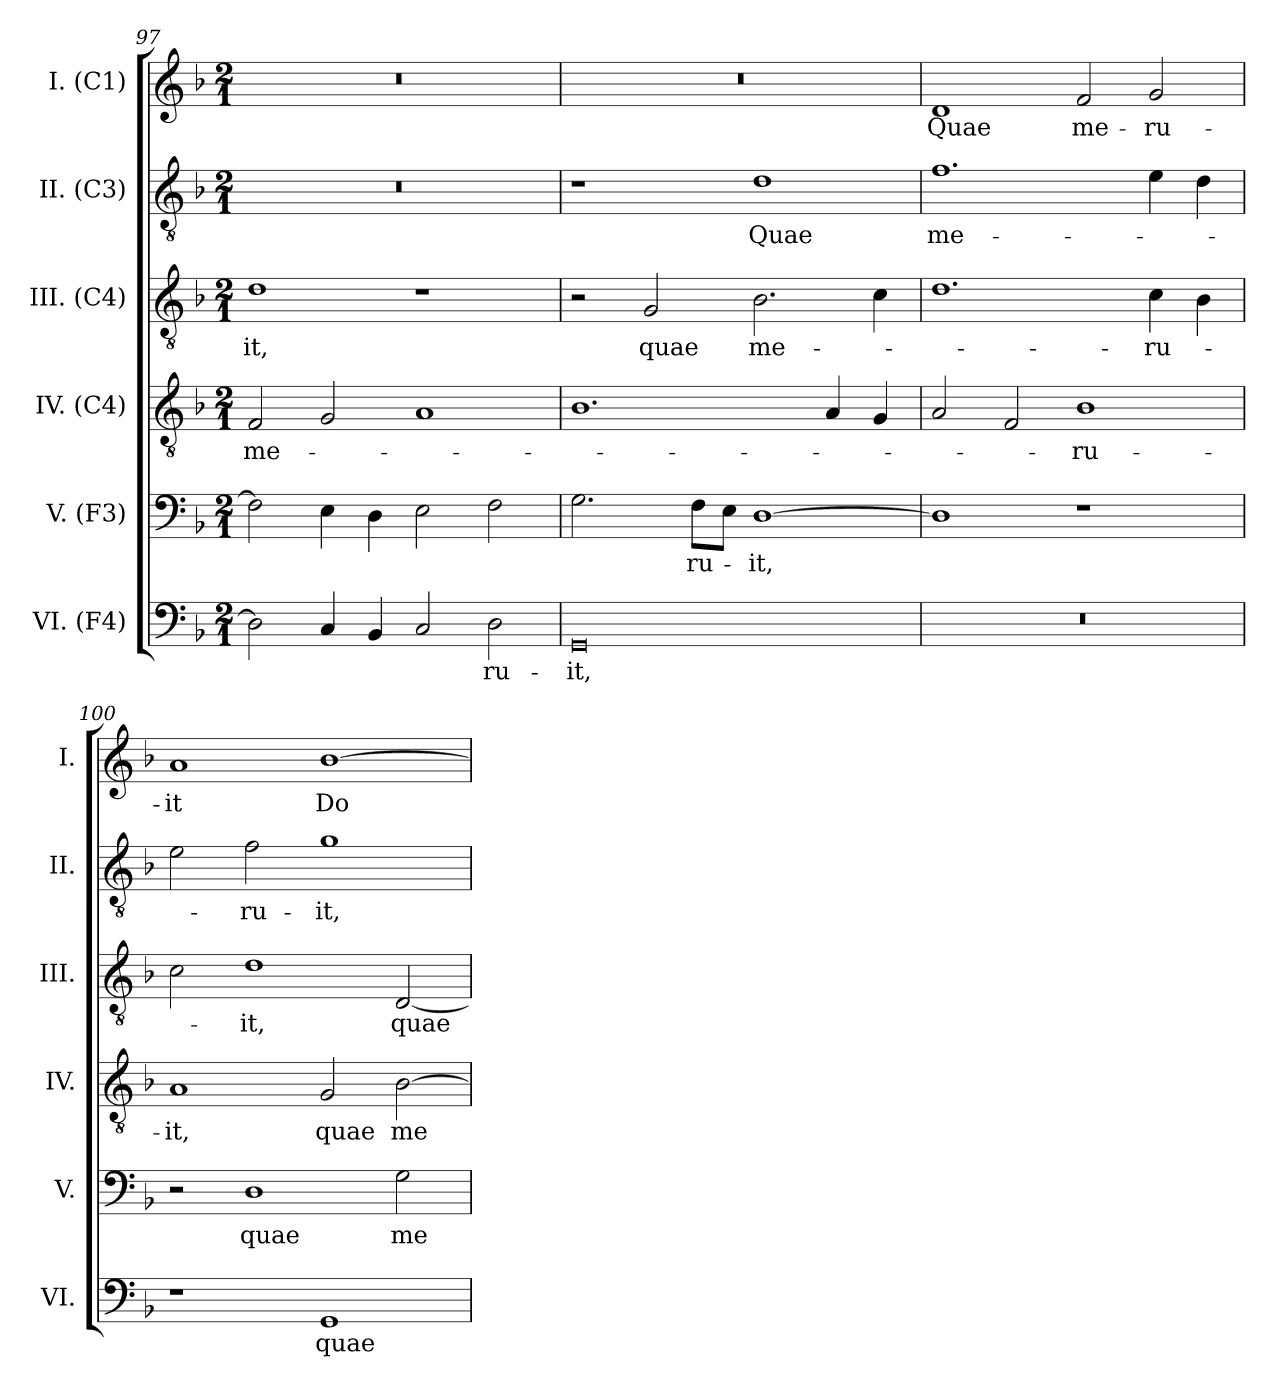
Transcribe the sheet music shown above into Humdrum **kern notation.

**kern	**text	**kern	**text	**kern	**text	**kern	**text	**kern	**text	**kern	**text
*part6	*part6	*part5	*part5	*part4	*part4	*part3	*part3	*part2	*part2	*part1	*part1
*staff6	*staff6	*staff5	*staff5	*staff4	*staff4	*staff3	*staff3	*staff2	*staff2	*staff1	*staff1
*I"VI. (F4)	*	*I"V. (F3)	*	*I"IV. (C4)	*	*I"III. (C4)	*	*I"II. (C3)	*	*I"I. (C1)	*
*I'VI.	*	*I'V.	*	*I'IV.	*	*I'III.	*	*I'II.	*	*I'I.	*
*clefF4	*	*clefF4	*	*clefGv2	*	*clefGv2	*	*clefGv2	*	*clefG2	*
*	*	*	*	*	*	*ITrd7c12	*	*	*	*	*
*k[b-]	*	*k[b-]	*	*k[b-]	*	*k[b-]	*	*k[b-]	*	*k[b-]	*
*F:	*	*F:	*	*F:	*	*F:	*	*F:	*	*F:	*
*M2/1	*	*M2/1	*	*M2/1	*	*M2/1	*	*M2/1	*	*M2/1	*
=97	=97	=97	=97	=97	=97	=97	=97	=97	=97	=97	=97
!	!	!	!	!	!LO:LY:b:color=#000000	!	!	!	!	!	!
!	!	!	!	!	!	!	!LO:LY:b:color=#000000	!LO:N:vis=1	!	!LO:N:vis=1	!
2Di\]	.	2Fi\]	.	2Fi/	me-	1Di	-it,	0r	.	0r	.
4Ci/	.	4Ei\	.	2Gi/	.	.	.	.	.	.	.
4BB-i/	.	4Di\	.	.	.	.	.	.	.	.	.
2Ci/	.	2Ei\	.	1Ai	.	1r	.	.	.	.	.
!	!LO:LY:b:color=#000000	!	!	!	!	!	!	!	!	!	!
2Di\	-ru-	2Fi\	.	.	.	.	.	.	.	.	.
=98	=98	=98	=98	=98	=98	=98	=98	=98	=98	=98	=98
!	!LO:LY:b:color=#000000	!	!	!	!	!	!	!	!	!LO:N:vis=1	!
0GGi	-it,	2.Gi\	.	1.B-i	.	2r	.	1r	.	0r	.
!	!	!	!	!	!	!	!LO:LY:b:color=#000000	!	!	!	!
.	.	.	.	.	.	2GGi/	quae	.	.	.	.
!	!	!	!LO:LY:b:color=#000000	!	!	!	!	!	!	!	!
.	.	8Fi\L	-ru-	.	.	.	.	.	.	.	.
.	.	8Ei\J	.	.	.	.	.	.	.	.	.
!	!	!	!LO:LY:b:color=#000000	!	!	!	!	!	!	!	!
!	!	!	!	!	!	!	!LO:LY:b:color=#000000	!	!	!	!
!	!	!	!	!	!	!	!	!	!LO:LY:b:color=#000000	!	!
.	.	[1Di	-it,	.	.	2.BB-i\	me-	1di	Quae	.	.
.	.	.	.	4Ai/	.	.	.	.	.	.	.
.	.	.	.	4Gi/	.	4Ci\	.	.	.	.	.
=99	=99	=99	=99	=99	=99	=99	=99	=99	=99	=99	=99
!LO:N:vis=1	!	!	!	!	!	!	!	!	!	!	!
!	!	!	!	!	!	!	!	!	!LO:LY:b:color=#000000	!	!
!	!	!	!	!	!	!	!	!	!	!	!LO:LY:b:color=#000000
0r	.	1Di]	.	2Ai/	.	1.Di	.	1.fi	me-	1di	Quae
.	.	.	.	2Fi/	.	.	.	.	.	.	.
!	!	!	!	!	!LO:LY:b:color=#000000	!	!	!	!	!	!
!	!	!	!	!	!	!	!	!	!	!	!LO:LY:b:color=#000000
.	.	1r	.	1B-i	-ru-	.	.	.	.	2fi/	me-
!	!	!	!	!	!	!	!LO:LY:b:color=#000000	!	!	!	!
!	!	!	!	!	!	!	!	!	!	!	!LO:LY:b:color=#000000
.	.	.	.	.	.	4Ci\	-ru-	4ei\	.	2gi/	-ru-
.	.	.	.	.	.	4BB-i\	.	4di\	.	.	.
!!LO:PB:g=z
=100	=100	=100	=100	=100	=100	=100	=100	=100	=100	=100	=100
!	!	!	!	!	!LO:LY:b:color=#000000	!	!	!	!	!	!
!	!	!	!	!	!	!	!	!	!	!	!LO:LY:b:color=#000000
1r	.	2r	.	1Ai	-it,	2Ci\	.	2ei\	.	1ai	-it
!	!	!	!LO:LY:b:color=#000000	!	!	!	!	!	!	!	!
!	!	!	!	!	!	!	!LO:LY:b:color=#000000	!	!	!	!
!	!	!	!	!	!	!	!	!	!LO:LY:b:color=#000000	!	!
.	.	1Di	quae	.	.	1Di	-it,	2fi\	-ru-	.	.
!	!LO:LY:b:color=#000000	!	!	!	!	!	!	!	!	!	!
!	!	!	!	!	!LO:LY:b:color=#000000	!	!	!	!	!	!
!	!	!	!	!	!	!	!	!	!LO:LY:b:color=#000000	!	!
!	!	!	!	!	!	!	!	!	!	!	!LO:LY:b:color=#000000
1GGi	quae	.	.	2Gi/	quae	.	.	1gi	-it,	[1b-i	Do-
!	!	!	!LO:LY:b:color=#000000	!	!	!	!	!	!	!	!
!	!	!	!	!	!LO:LY:b:color=#000000	!	!	!	!	!	!
!	!	!	!	!	!	!	!LO:LY:b:color=#000000	!	!	!	!
.	.	2Gi\	me-	[2B-i\	me-	[2DDi/	quae	.	.	.	.
=	=	=	=	=	=	=	=	=	=	=	=
*-	*-	*-	*-	*-	*-	*-	*-	*-	*-	*-	*-
